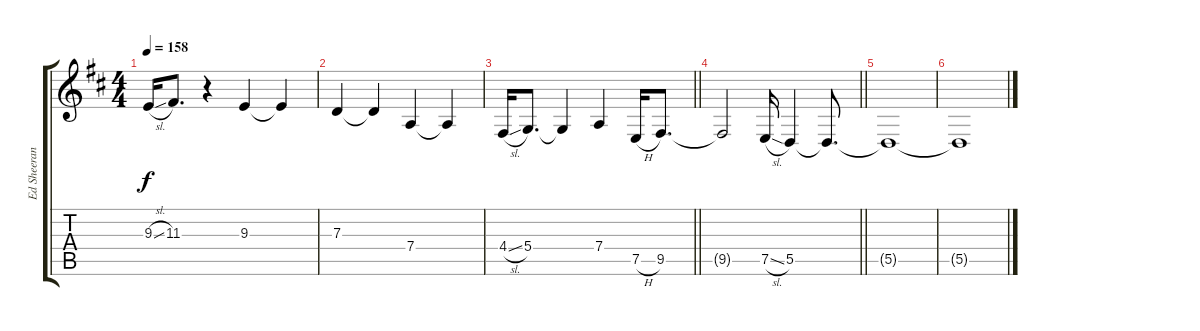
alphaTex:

\track ("Ed Sheeran Vocals" "Ed Sheeran") {instrument flute}
\staff {score tabs}
\tuning (E4 B3 G3 D3 A2 E2) {hide}
\ts (4 4)
\tempo 158
\clef g2
\ks d
9.3{sl}.16{dy f beam merge} 11.3.8{d} r.4 9.3.4 9.3{t}.4 |
7.3.4{beam merge} 7.3{t}.4 7.4.4 7.4{t}.4 |
\barLineRight lightlight
4.4{sl}.16 5.4.8{d} 5.4{t}.4{beam merge} 7.4.4 7.5{h}.16 9.5.8{d} |
\barLineRight lightlight
9.5{t}.2 7.5{sl}.16{volume 0} 5.5.4 5.5{t}.8{d} |
5.5{t}.1 |
5.5{t}.1
